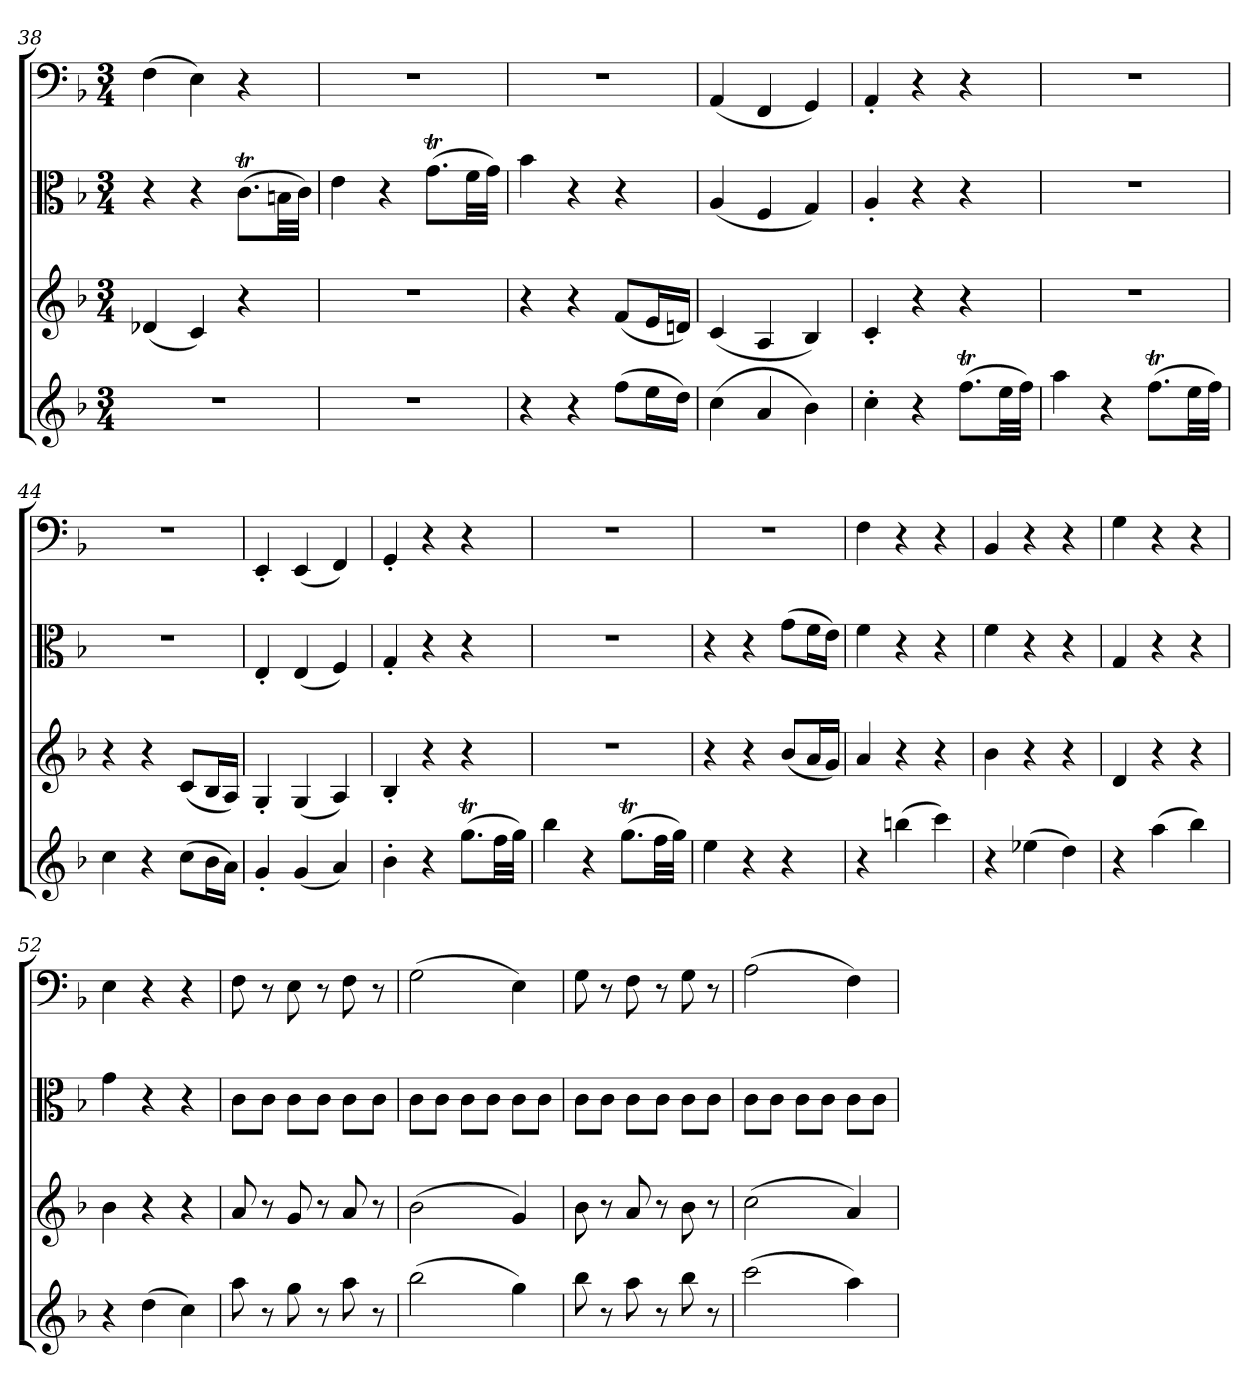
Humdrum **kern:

**kern	**kern	**kern	**kern
*part4	*part3	*part2	*part1
*staff4	*staff3	*staff2	*staff1
*clefG2	*clefG2	*clefC3	*clefF4
*k[b-]	*k[b-]	*k[b-]	*k[b-]
*F:	*F:	*F:	*F:
*M3/4	*M3/4	*M3/4	*M3/4
=38	=38	=38	=38
2.r	(4d-X	4r	(4F
.	4c)	4r	4E)
.	4r	(8.cT\L	4r
.	.	32Bn\LL	.
.	.	32c\JJJ)	.
=39	=39	=39	=39
2.r	2.r	4e	2.r
.	.	4r	.
.	.	(8.gT\L	.
.	.	32f\LL	.
.	.	32g\JJJ)	.
=40	=40	=40	=40
4r	4r	4b-	2.r
4r	4r	4r	.
(8ff\L	(8f/L	4r	.
16ee\L	16e/L	.	.
16dd\JJ)	16dn/JJ)	.	.
=41	=41	=41	=41
(4cc	(4c	(4A	(4AA
4a	4A	4F	4FF
4b-)	4B-)	4G)	4GG)
=42	=42	=42	=42
4cc'	4c'	4A'	4AA'
4r	4r	4r	4r
(8.ffT\L	4r	4r	4r
32ee\LL	.	.	.
32ff\JJJ)	.	.	.
=43	=43	=43	=43
4aa	2.r	2.r	2.r
4r	.	.	.
(8.ffT\L	.	.	.
32ee\LL	.	.	.
32ff\JJJ)	.	.	.
=44	=44	=44	=44
4cc	4r	2.r	2.r
4r	4r	.	.
(8cc\L	(8c/L	.	.
16b-\L	16B-/L	.	.
16a\JJ)	16A/JJ)	.	.
=45	=45	=45	=45
4g'	4G'	4E'	4EE'
(4g	(4G	(4E	(4EE
4a)	4A)	4F)	4FF)
=46	=46	=46	=46
4b-'	4B-'	4G'	4GG'
4r	4r	4r	4r
(8.ggT\L	4r	4r	4r
32ff\LL	.	.	.
32gg\JJJ)	.	.	.
=47	=47	=47	=47
4bb-	2.r	2.r	2.r
4r	.	.	.
(8.ggT\L	.	.	.
32ff\LL	.	.	.
32gg\JJJ)	.	.	.
=48	=48	=48	=48
4ee	4r	4r	2.r
4r	4r	4r	.
4r	(8b-/L	(8g\L	.
.	16a/L	16f\L	.
.	16g/JJ)	16e\JJ)	.
=49	=49	=49	=49
4r	4a	4f	4F
(4bbn	4r	4r	4r
4ccc)	4r	4r	4r
=50	=50	=50	=50
4r	4b-	4f	4BB-
(4ee-X	4r	4r	4r
4dd)	4r	4r	4r
=51	=51	=51	=51
4r	4d	4G	4G
(4aa	4r	4r	4r
4bb-)	4r	4r	4r
=52	=52	=52	=52
4r	4b-	4g	4E
(4dd	4r	4r	4r
4cc)	4r	4r	4r
=53	=53	=53	=53
8aa	8a	8c\L	8F
8r	8r	8c\J	8r
8gg	8g	8c\L	8E
8r	8r	8c\J	8r
8aa	8a	8c\L	8F
8r	8r	8c\J	8r
=54	=54	=54	=54
(2bb-	(2b-	8c\L	(2G
.	.	8c\J	.
.	.	8c\L	.
.	.	8c\J	.
4gg)	4g)	8c\L	4E)
.	.	8c\J	.
=55	=55	=55	=55
8bb-	8b-	8c\L	8G
8r	8r	8c\J	8r
8aa	8a	8c\L	8F
8r	8r	8c\J	8r
8bb-	8b-	8c\L	8G
8r	8r	8c\J	8r
=56	=56	=56	=56
(2ccc	(2cc	8c\L	(2A
.	.	8c\J	.
.	.	8c\L	.
.	.	8c\J	.
4aa)	4a)	8c\L	4F)
.	.	8c\J	.
=	=	=	=
*-	*-	*-	*-
